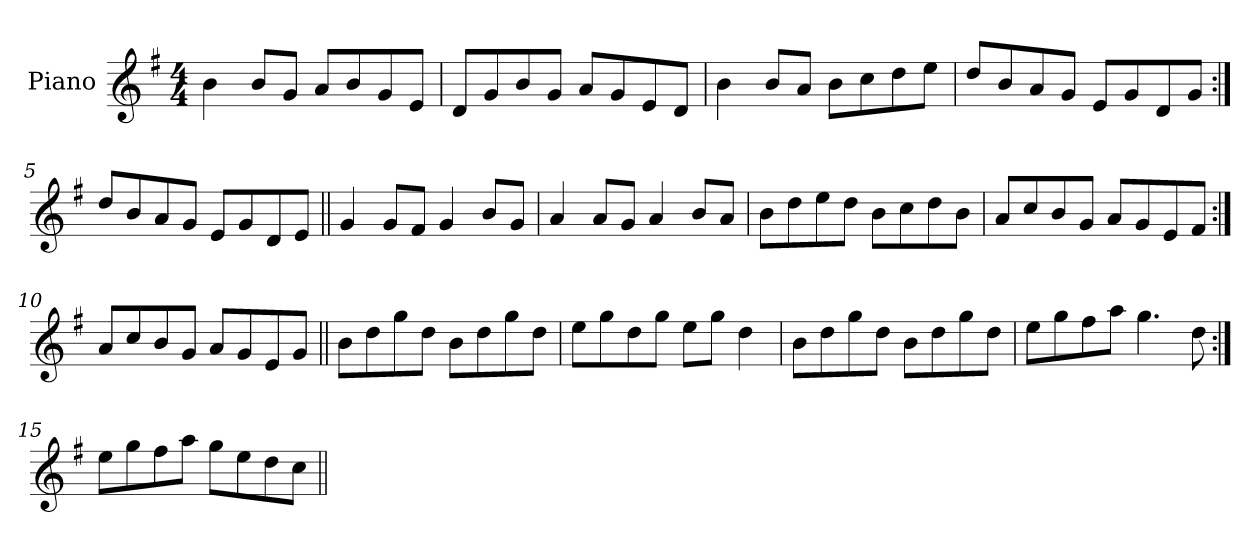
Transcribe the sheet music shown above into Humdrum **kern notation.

**kern
*part1
*staff1
*I"Piano
*I'Pno
*clefG2
*k[f#]
*G:
*M4/4
=1
4b\
8b/L
8g/J
8a/L
8b/
8g/
8e/J
=2
8d/L
8g/
8b/
8g/J
8a/L
8g/
8e/
8d/J
=3
4b\
8b/L
8a/J
8b\L
8cc\
8dd\
8ee\J
=4
8dd/L
8b/
8a/
8g/J
8e/L
8g/
8d/
8g/J
=5:|!
8dd/L
8b/
8a/
8g/J
8e/L
8g/
8d/
8e/J
=6||
4g/
8g/L
8f#/J
4g/
8b/L
8g/J
=7
4a/
8a/L
8g/J
4a/
8b/L
8a/J
=8
8b\L
8dd\
8ee\
8dd\J
8b\L
8cc\
8dd\
8b\J
=9
8a/L
8cc/
8b/
8g/J
8a/L
8g/
8e/
8f#/J
=10:|!
8a/L
8cc/
8b/
8g/J
8a/L
8g/
8e/
8g/J
=11||
8b\L
8dd\
8gg\
8dd\J
8b\L
8dd\
8gg\
8dd\J
=12
8ee\L
8gg\
8dd\
8gg\J
8ee\L
8gg\J
4dd\
=13
8b\L
8dd\
8gg\
8dd\J
8b\L
8dd\
8gg\
8dd\J
=14
8ee\L
8gg\
8ff#\
8aa\J
4.gg\
8dd\
=15:|!
8ee\L
8gg\
8ff#\
8aa\J
8gg\L
8ee\
8dd\
8cc\J
=||
*-
